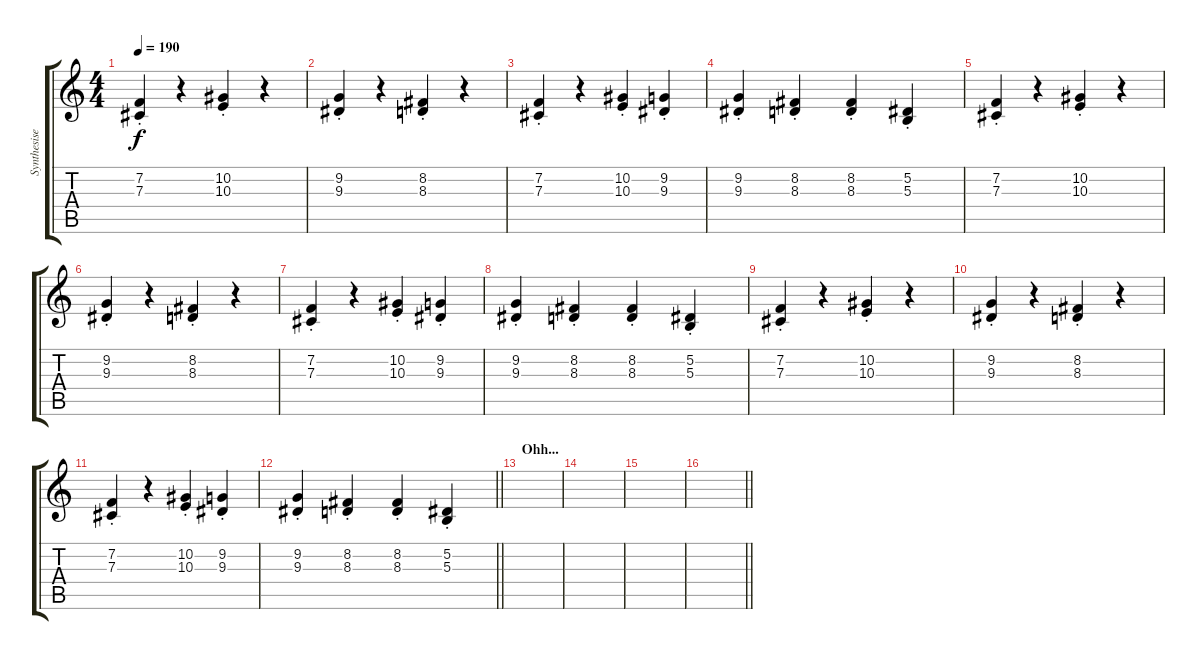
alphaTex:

\track ("Synthesiser One" "Synthesise") {instrument lead1square}
\staff {score tabs}
\tuning (Eb4 Bb3 Gb3 Db3 Ab2 Db2) {hide}
\ts (4 4)
\tempo 190
\clef g2
\ks c
(7.2{st} 7.3{st}).4{dy f} r.4 (10.2{st} 10.3{st}).4 r.4 |
(9.2{st} 9.3{st}).4 r.4 (8.2{st} 8.3{st}).4 r.4 |
(7.2{st} 7.3{st}).4 r.4 (10.2{st} 10.3{st}).4 (9.2{st} 9.3{st}).4 |
(9.2{st} 9.3{st}).4 (8.2{st} 8.3{st}).4 (8.2{st} 8.3{st}).4 (5.2{st} 5.3{st}).4 |
(7.2{st} 7.3{st}).4 r.4 (10.2{st} 10.3{st}).4 r.4 |
(9.2{st} 9.3{st}).4 r.4 (8.2{st} 8.3{st}).4 r.4 |
(7.2{st} 7.3{st}).4 r.4 (10.2{st} 10.3{st}).4 (9.2{st} 9.3{st}).4 |
(9.2{st} 9.3{st}).4 (8.2{st} 8.3{st}).4 (8.2{st} 8.3{st}).4 (5.2{st} 5.3{st}).4 |
(7.2{st} 7.3{st}).4 r.4 (10.2{st} 10.3{st}).4 r.4 |
(9.2{st} 9.3{st}).4 r.4 (8.2{st} 8.3{st}).4 r.4 |
(7.2{st} 7.3{st}).4 r.4 (10.2{st} 10.3{st}).4 (9.2{st} 9.3{st}).4 |
\barLineRight lightlight
(9.2{st} 9.3{st}).4 (8.2{st} 8.3{st}).4 (8.2{st} 8.3{st}).4 (5.2{st} 5.3{st}).4 |
\section ("" "Ohh...")
|
|
|
\barLineRight lightlight
